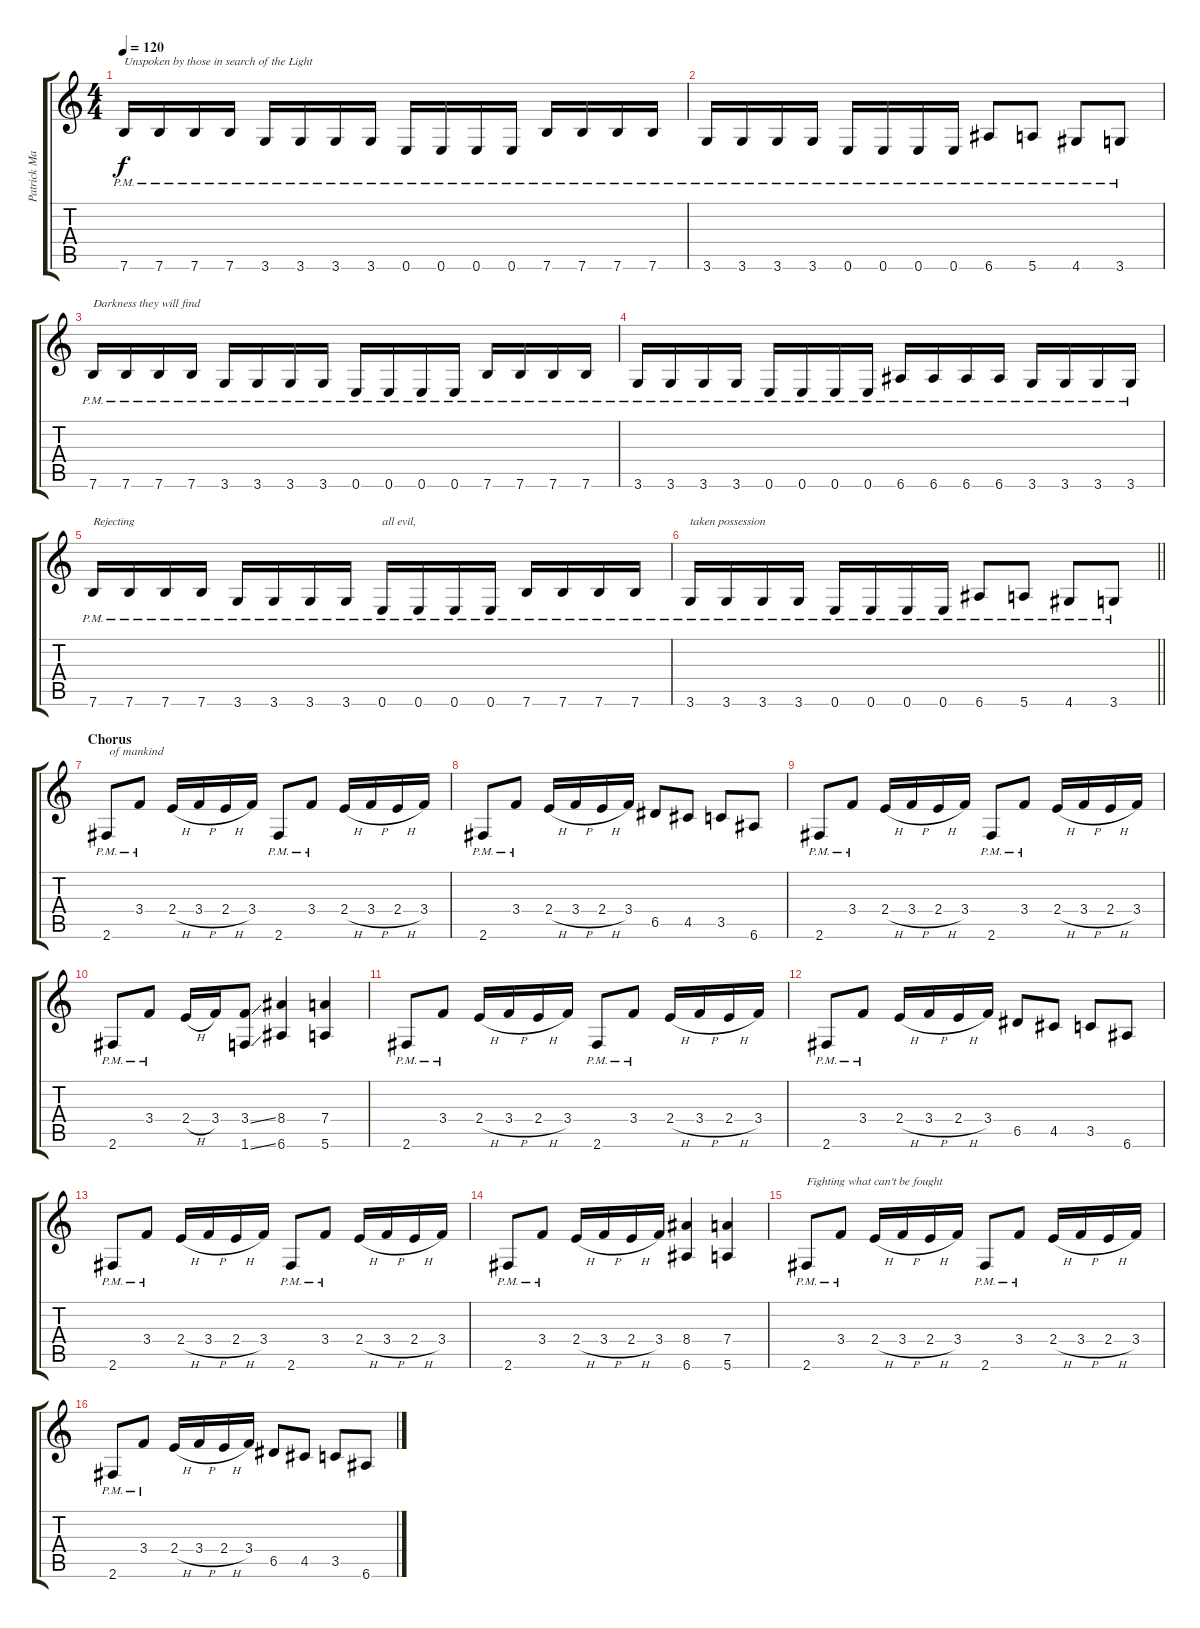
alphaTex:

\track ("Patrick Mameli " "Patrick Ma") {instrument distortionguitar}
\staff {score tabs}
\tuning (E4 B3 G3 D3 A2 E2) {hide}
\ts (4 4)
\tempo 120
\clef g2
\ks c
7.6{pm}.16{txt "Unspoken by those in search of the Light" dy f} 7.6{pm}.16 7.6{pm}.16 7.6{pm}.16 3.6{pm}.16 3.6{pm}.16 3.6{pm}.16 3.6{pm}.16 0.6{pm}.16 0.6{pm}.16 0.6{pm}.16 0.6{pm}.16 7.6{pm}.16 7.6{pm}.16 7.6{pm}.16 7.6{pm}.16 |
3.6{pm}.16 3.6{pm}.16 3.6{pm}.16 3.6{pm}.16 0.6{pm}.16 0.6{pm}.16 0.6{pm}.16 0.6{pm}.16 6.6{pm}.8 5.6{pm}.8 4.6{pm}.8 3.6{pm}.8 |
7.6{pm}.16{txt "Darkness they will find"} 7.6{pm}.16 7.6{pm}.16 7.6{pm}.16 3.6{pm}.16 3.6{pm}.16 3.6{pm}.16 3.6{pm}.16 0.6{pm}.16 0.6{pm}.16 0.6{pm}.16 0.6{pm}.16 7.6{pm}.16 7.6{pm}.16 7.6{pm}.16 7.6{pm}.16 |
3.6{pm}.16 3.6{pm}.16 3.6{pm}.16 3.6{pm}.16 0.6{pm}.16 0.6{pm}.16 0.6{pm}.16 0.6{pm}.16 6.6{pm}.16 6.6{pm}.16 6.6{pm}.16 6.6{pm}.16 3.6{pm}.16 3.6{pm}.16 3.6{pm}.16 3.6{pm}.16 |
7.6{pm}.16{txt "Rejecting "} 7.6{pm}.16 7.6{pm}.16 7.6{pm}.16 3.6{pm}.16 3.6{pm}.16 3.6{pm}.16 3.6{pm}.16 0.6{pm}.16{txt "all evil, "} 0.6{pm}.16 0.6{pm}.16 0.6{pm}.16 7.6{pm}.16 7.6{pm}.16 7.6{pm}.16 7.6{pm}.16 |
\barLineRight lightlight
3.6{pm}.16{txt "taken possession"} 3.6{pm}.16 3.6{pm}.16 3.6{pm}.16 0.6{pm}.16 0.6{pm}.16 0.6{pm}.16 0.6{pm}.16 6.6{pm}.8 5.6{pm}.8 4.6{pm}.8 3.6{pm}.8 |
\section ("" "Chorus")
2.6{pm}.8{txt " of mankind"} 3.4{pm}.8 2.4{h}.16 3.4{h}.16 2.4{h}.16 3.4.16 2.6{pm}.8 3.4{pm}.8 2.4{h}.16 3.4{h}.16 2.4{h}.16 3.4.16 |
2.6{pm}.8 3.4{pm}.8 2.4{h}.16 3.4{h}.16 2.4{h}.16 3.4.16 6.5.8 4.5.8 3.5.8 6.6.8 |
2.6{pm}.8 3.4{pm}.8 2.4{h}.16 3.4{h}.16 2.4{h}.16 3.4.16 2.6{pm}.8 3.4{pm}.8 2.4{h}.16 3.4{h}.16 2.4{h}.16 3.4.16 |
2.6{pm}.8 3.4{pm}.8 2.4{h}.16 3.4.16 (3.4{ss} 1.6{ss}).8 (8.4 6.6).4 (7.4 5.6).4 |
2.6{pm}.8 3.4{pm}.8 2.4{h}.16 3.4{h}.16 2.4{h}.16 3.4.16 2.6{pm}.8 3.4{pm}.8 2.4{h}.16 3.4{h}.16 2.4{h}.16 3.4.16 |
2.6{pm}.8 3.4{pm}.8 2.4{h}.16 3.4{h}.16 2.4{h}.16 3.4.16 6.5.8 4.5.8 3.5.8 6.6.8 |
2.6{pm}.8 3.4{pm}.8 2.4{h}.16 3.4{h}.16 2.4{h}.16 3.4.16 2.6{pm}.8 3.4{pm}.8 2.4{h}.16 3.4{h}.16 2.4{h}.16 3.4.16 |
2.6{pm}.8 3.4{pm}.8 2.4{h}.16 3.4{h}.16 2.4{h}.16 3.4.16 (8.4 6.6).4 (7.4 5.6).4 |
2.6{pm}.8{txt "Fighting what can't be fought"} 3.4{pm}.8 2.4{h}.16 3.4{h}.16 2.4{h}.16 3.4.16 2.6{pm}.8 3.4{pm}.8 2.4{h}.16 3.4{h}.16 2.4{h}.16 3.4.16 |
2.6{pm}.8 3.4{pm}.8 2.4{h}.16 3.4{h}.16 2.4{h}.16 3.4.16 6.5.8 4.5.8 3.5.8 6.6.8
